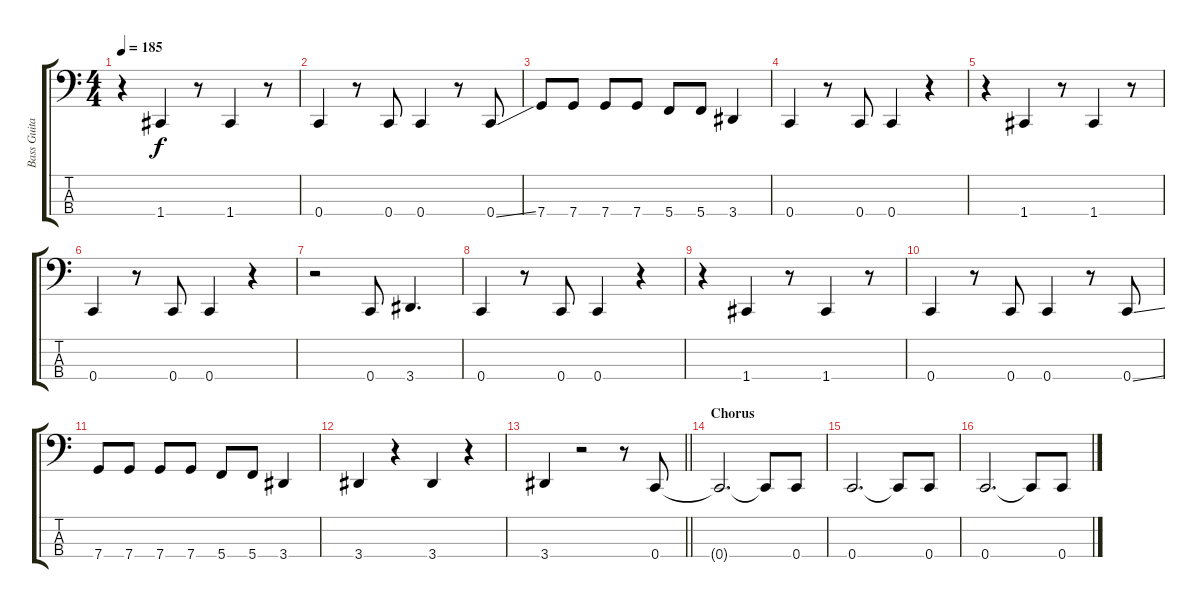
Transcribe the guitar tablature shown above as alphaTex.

\track ("Bass Guitar (Max Green)" "Bass Guita") {instrument electricbasspick}
\staff {score tabs}
\tuning (F2 C2 G1 C1) {hide}
\ts (4 4)
\tempo 185
\clef f4
\ks c
r.4{dy f} 1.4.4 r.8 1.4.4 r.8 |
0.4.4 r.8 0.4.8 0.4.4 r.8 0.4{ss}.8 |
7.4.8 7.4.8 7.4.8 7.4.8 5.4.8 5.4.8 3.4.4 |
0.4.4 r.8 0.4.8 0.4.4 r.4 |
r.4 1.4.4 r.8 1.4.4 r.8 |
0.4.4 r.8 0.4.8 0.4.4 r.4 |
r.2 0.4.8 3.4.4{d} |
0.4.4 r.8 0.4.8 0.4.4 r.4 |
r.4 1.4.4 r.8 1.4.4 r.8 |
0.4.4 r.8 0.4.8 0.4.4 r.8 0.4{ss}.8 |
7.4.8 7.4.8 7.4.8 7.4.8 5.4.8 5.4.8 3.4.4 |
3.4.4 r.4 3.4.4 r.4 |
\barLineRight lightlight
3.4.4 r.2 r.8 0.4.8 |
\section ("" "Chorus")
0.4{t}.2{d} 0.4{t}.8 0.4.8 |
0.4.2{d} 0.4{t}.8 0.4.8 |
0.4.2{d} 0.4{t}.8 0.4.8
